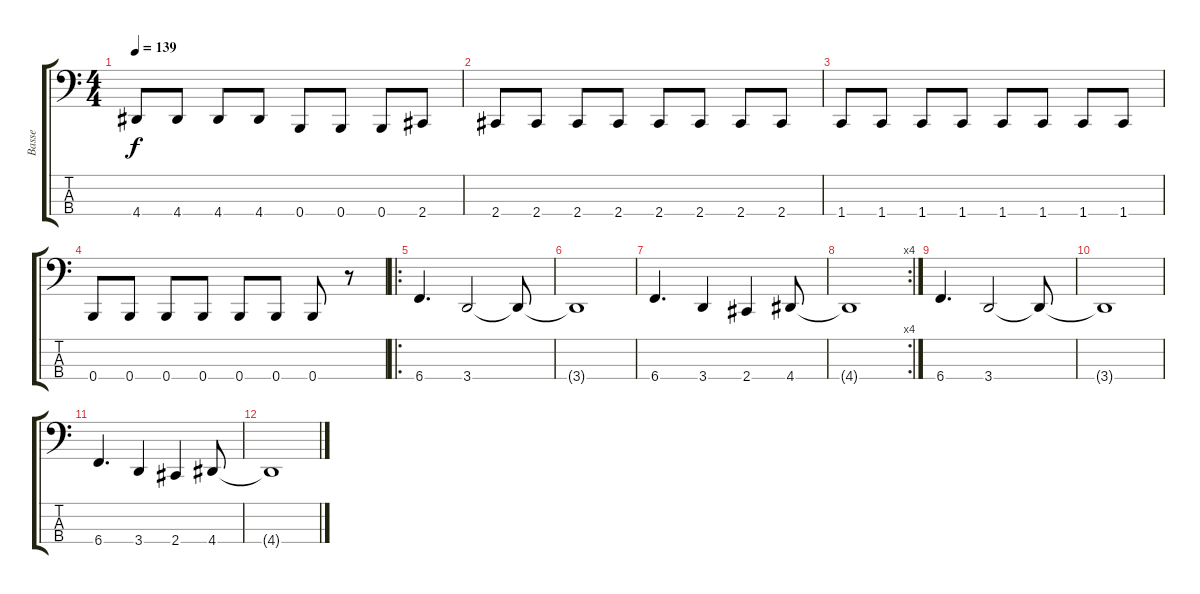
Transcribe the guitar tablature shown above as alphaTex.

\track ("Basse" "Basse") {instrument electricbassfinger}
\staff {score tabs}
\tuning (D2 A1 E1 B0) {hide}
\ts (4 4)
\tempo 139
\clef f4
\ks c
4.4.8{dy f} 4.4.8 4.4.8 4.4.8 0.4.8 0.4.8 0.4.8 2.4.8 |
2.4.8 2.4.8 2.4.8 2.4.8 2.4.8 2.4.8 2.4.8 2.4.8 |
1.4.8 1.4.8 1.4.8 1.4.8 1.4.8 1.4.8 1.4.8 1.4.8 |
0.4.8 0.4.8 0.4.8 0.4.8 0.4.8 0.4.8 0.4.8 r.8 |
\ro
6.4.4{d} 3.4.2 3.4{t}.8 |
3.4{t}.1 |
6.4.4{d} 3.4.4 2.4.4 4.4.8 |
\rc 4
4.4{t}.1 |
6.4.4{d} 3.4.2 3.4{t}.8 |
3.4{t}.1 |
6.4.4{d} 3.4.4 2.4.4 4.4.8 |
4.4{t}.1
